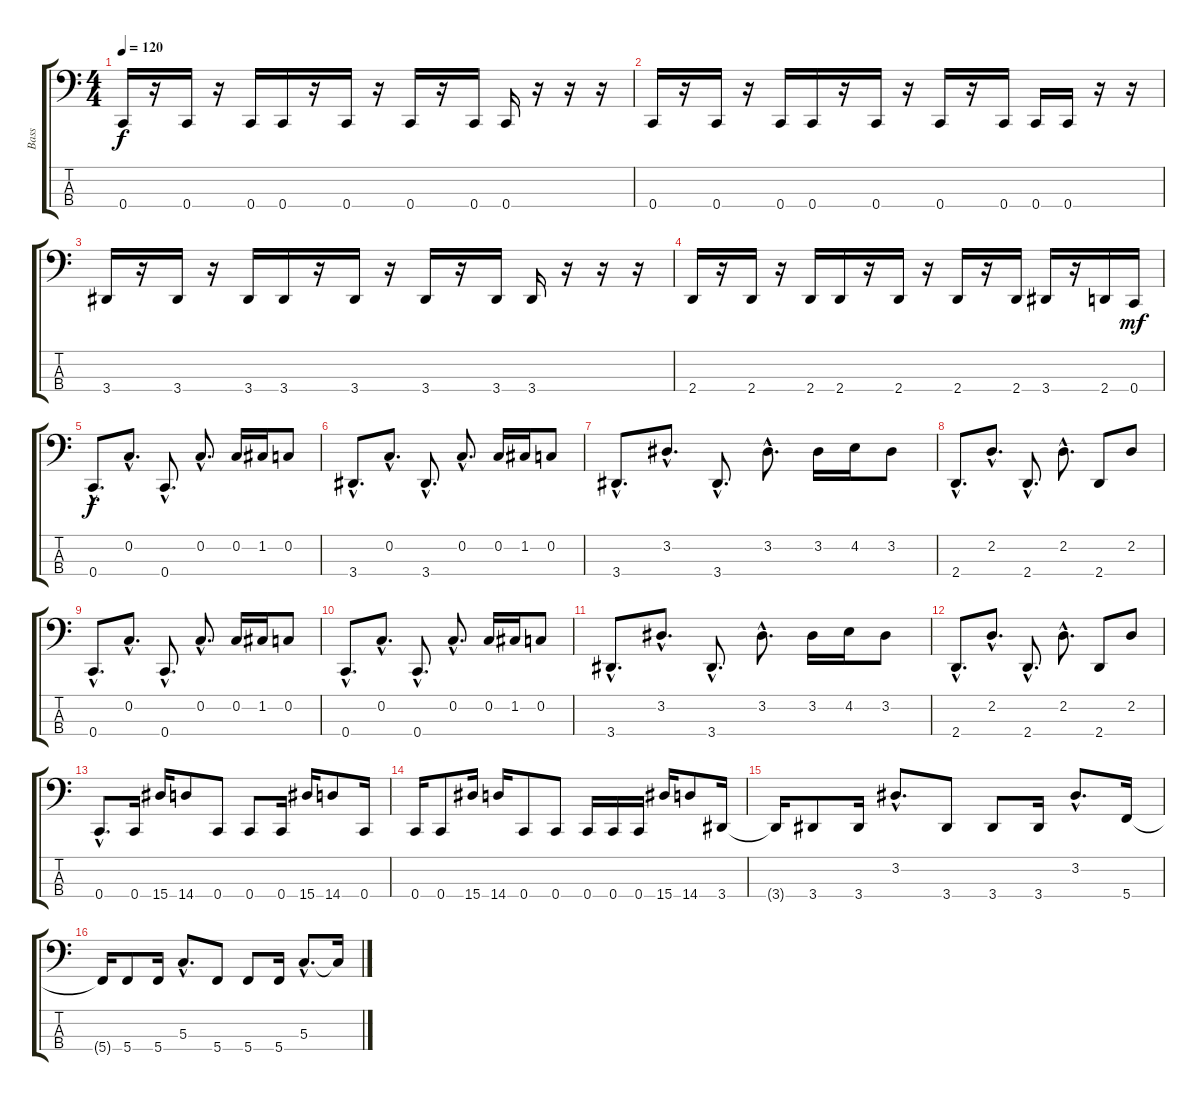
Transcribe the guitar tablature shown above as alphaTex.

\track ("Bass" "Bass") {instrument electricbassfinger}
\staff {score tabs}
\tuning (F2 C2 G1 C1) {hide}
\ts (4 4)
\tempo 120
\clef f4
\ks c
0.4.16{dy f instrument electricbassfinger} r.16 0.4.16 r.16 0.4.16 0.4.16 r.16 0.4.16 r.16 0.4.16 r.16 0.4.16 0.4.16 r.16 r.16 r.16 |
0.4.16{instrument electricbassfinger} r.16 0.4.16 r.16 0.4.16 0.4.16 r.16 0.4.16 r.16 0.4.16 r.16 0.4.16 0.4.16 0.4.16 r.16 r.16 |
3.4.16{instrument electricbassfinger} r.16 3.4.16 r.16 3.4.16 3.4.16 r.16 3.4.16 r.16 3.4.16 r.16 3.4.16 3.4.16 r.16 r.16 r.16 |
2.4.16{instrument electricbassfinger} r.16 2.4.16 r.16 2.4.16 2.4.16 r.16 2.4.16 r.16 2.4.16 r.16 2.4.16 3.4.16 r.16 2.4.16 0.4.16{dy mf} |
0.4{hac}.8{d dy f instrument electricbassfinger} 0.2{hac}.8{d} 0.4{hac}.8{d} 0.2{hac}.8{d} 0.2.16 1.2.16 0.2.8 |
3.4{hac}.8{d instrument electricbassfinger} 0.2{hac}.8{d} 3.4{hac}.8{d} 0.2{hac}.8{d} 0.2.16 1.2.16 0.2.8 |
3.4{hac}.8{d instrument electricbassfinger} 3.2{hac}.8{d} 3.4{hac}.8{d} 3.2{hac}.8{d} 3.2.16 4.2.16 3.2.8 |
2.4{hac}.8{d instrument electricbassfinger} 2.2{hac}.8{d} 2.4{hac}.8{d} 2.2{hac}.8{d} 2.4.8 2.2.8 |
0.4{hac}.8{d instrument electricbassfinger} 0.2{hac}.8{d} 0.4{hac}.8{d} 0.2{hac}.8{d} 0.2.16 1.2.16 0.2.8 |
0.4{hac}.8{d instrument electricbassfinger} 0.2{hac}.8{d} 0.4{hac}.8{d} 0.2{hac}.8{d} 0.2.16 1.2.16 0.2.8 |
3.4{hac}.8{d instrument electricbassfinger} 3.2{hac}.8{d} 3.4{hac}.8{d} 3.2{hac}.8{d} 3.2.16 4.2.16 3.2.8 |
2.4{hac}.8{d instrument electricbassfinger} 2.2{hac}.8{d} 2.4{hac}.8{d} 2.2{hac}.8{d} 2.4.8 2.2.8 |
0.4{hac}.8{d} 0.4.16 15.4.16 14.4.8 0.4.8 0.4.8 0.4.16 15.4.16 14.4.8 0.4.16 |
0.4.16 0.4.8 15.4.16 14.4.16 0.4.8 0.4.8 0.4.16 0.4.16 0.4.16 15.4.16 14.4.8 3.4.16 |
3.4{t}.16 3.4.8 3.4.16 3.2{hac}.8{d} 3.4.8 3.4.8 3.4.16 3.2{hac}.8{d} 5.4.16 |
5.4{t}.16 5.4.8 5.4.16 5.3{hac}.8{d} 5.4.8 5.4.8 5.4.16 5.3{hac}.8{d} 5.3{t}.16
